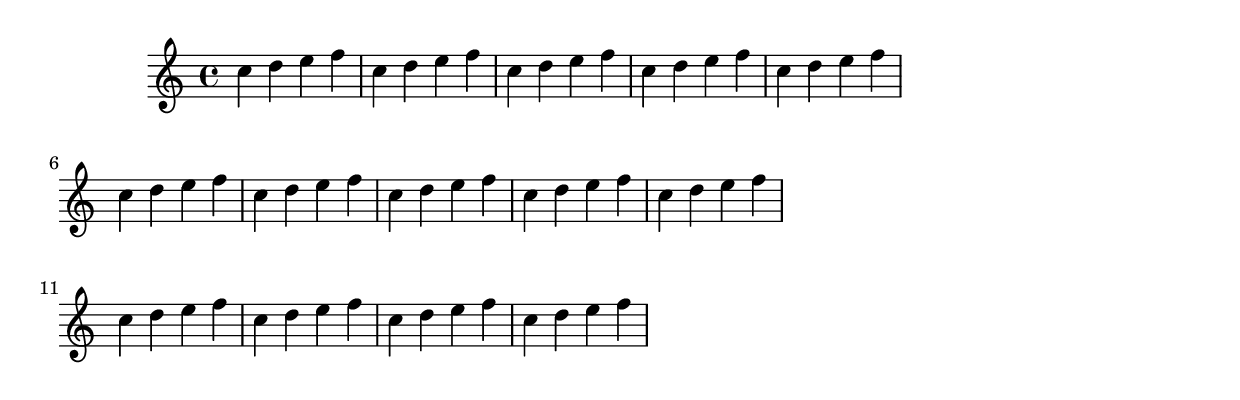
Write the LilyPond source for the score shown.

%% Do not edit this file; it is auto-generated from LSR http://lsr.dsi.unimi.it
%% This file is in the public domain.
\version "2.13.1"

\header {
  lsrtags = "keyboards"

  texidoces = "
Los símbolos específicos de acordeón discanto se escriben mediante
@code{\\markup}.  Se puede trucar la colocación vertical de los
símbolos modificando los argumentos de @code{\\raise}.

"
  doctitlees = "Símbolos de acordeón discanto"
  
  doctitlede = "Symbole für Akkordeon-Diskantregister"
  texidocde = "
Diskantregister für Akkordeon können mit @code{\\markup} dargestellt werden.
Die vertikale Position der einzelnen Elemente werden mit @code{\\raise}
angepasst.
"

  texidoc = "
Accordion discant-specific symbols are added using @code{\\markup}. The
vertical placement of the symbols can be tweaked by changing the
@code{\\raise} arguments.



"
  doctitle = "Accordion-discant symbols"
} % begin verbatim

discant = \markup {
  \musicglyph #"accordion.accDiscant"
}
dot = \markup {
  \musicglyph #"accordion.accDot"
}

\layout { ragged-right = ##t }

% 16 voets register
accBasson = ^\markup {
  \combine
  \discant
  \raise #0.5 \dot
}

% een korig 8 en 16 voets register
accBandon = ^\markup {
  \combine
    \discant
    \combine
      \raise #0.5 \dot
      \raise #1.5 \dot
}

accVCello = ^\markup {
  \combine
    \discant
    \combine
      \raise #0.5 \dot
      \combine
        \raise #1.5 \dot
        \translate #'(1 . 0) \raise #1.5 \dot
}

% 4-8-16 voets register
accHarmon = ^\markup {
  \combine
    \discant
    \combine
      \raise #0.5 \dot
      \combine
        \raise #1.5 \dot
        \raise #2.5 \dot
}

accTrombon = ^\markup {
  \combine
    \discant
    \combine
      \raise #0.5 \dot
      \combine
        \raise #1.5 \dot
        \combine
          \translate #'(1 . 0) \raise #1.5 \dot
          \translate #'(-1 . 0) \raise #1.5 \dot
}

% eenkorig 4 en 16 voets register
accOrgan = ^\markup {
  \combine
    \discant
    \combine
      \raise #0.5 \dot
      \raise #2.5 \dot
}

accMaster = ^\markup {
  \combine
    \discant
    \combine
      \raise #0.5 \dot
      \combine
        \raise #1.5 \dot
        \combine
          \translate #'(1 . 0) \raise #1.5 \dot
          \combine
            \translate #'(-1 . 0) \raise #1.5 \dot
            \raise #2.5 \dot
}

accAccord = ^\markup {
  \combine
    \discant
    \combine
      \raise #1.5 \dot
      \combine
        \translate #'(1 . 0) \raise #1.5 \dot
        \combine
          \translate #'(-1 . 0) \raise #1.5 \dot
          \raise #2.5 \dot
}

accMusette = ^\markup {
  \combine
    \discant
    \combine
      \raise #1.5 \dot
      \combine
        \translate #'(1 . 0) \raise #1.5 \dot
        \translate #'(-1 . 0) \raise #1.5 \dot
}

accCeleste = ^\markup {
  \combine
    \discant
    \combine
      \raise #1.5 \dot
      \translate #'(-1 . 0) \raise #1.5 \dot
}

accOboe = ^\markup {
  \combine
    \discant
    \combine
      \raise #1.5 \dot
      \raise #2.5 \dot
}

accClarin = ^\markup {
  \combine
    \discant
    \raise #1.5 \dot
}

accPiccolo = ^\markup {
    \combine
       \discant 
       \raise #2.5 \dot
}

accViolin = ^\markup {
  \combine
    \discant
    \combine
      \raise #1.5 \dot
      \combine
        \translate #'(1 . 0) \raise #1.5 \dot
        \raise #2.5 \dot
}

\relative c'' {
  c4 d\accBasson e f
  c4 d\accBandon e f
  c4 d\accVCello e f
  c4 d\accHarmon e f
  c4 d\accTrombon e f
  \break
  c4 d\accOrgan e f
  c4 d\accMaster e f
  c4 d\accAccord e f
  c4 d\accMusette e f
  c4 d\accCeleste e f
  \break
  c4 d\accOboe e f
  c4 d\accClarin e f
  c4 d\accPiccolo e f
  c4 d\accViolin e f
}
